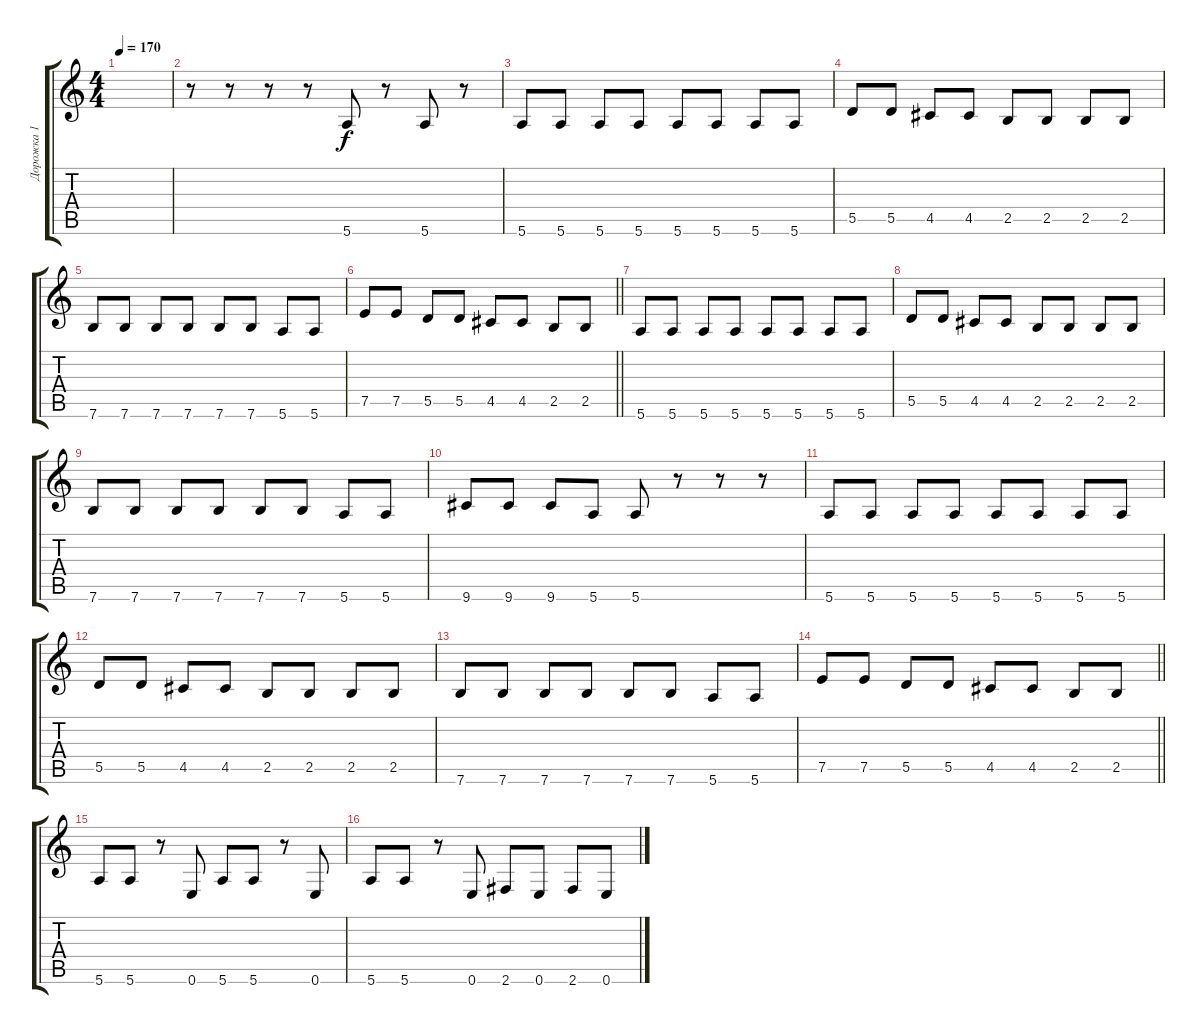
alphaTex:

\track ("Дорожка 1" "Дорожка 1") {instrument distortionguitar}
\staff {score tabs}
\tuning (E4 B3 G3 D3 A2 E2) {hide}
\ts (4 4)
\tempo 170
\clef g2
\ks c
|
r.8 r.8 r.8 r.8 5.6.8 r.8 5.6.8 r.8 |
5.6.8 5.6.8 5.6.8 5.6.8 5.6.8 5.6.8 5.6.8 5.6.8 |
5.5.8 5.5.8 4.5.8 4.5.8 2.5.8 2.5.8 2.5.8 2.5.8 |
7.6.8 7.6.8 7.6.8 7.6.8 7.6.8 7.6.8 5.6.8 5.6.8 |
\barLineRight lightlight
7.5.8 7.5.8 5.5.8 5.5.8 4.5.8 4.5.8 2.5.8 2.5.8 |
5.6.8 5.6.8 5.6.8 5.6.8 5.6.8 5.6.8 5.6.8 5.6.8 |
5.5.8 5.5.8 4.5.8 4.5.8 2.5.8 2.5.8 2.5.8 2.5.8 |
7.6.8 7.6.8 7.6.8 7.6.8 7.6.8 7.6.8 5.6.8 5.6.8 |
9.6.8 9.6.8 9.6.8 5.6.8 5.6.8 r.8 r.8 r.8 |
5.6.8 5.6.8 5.6.8 5.6.8 5.6.8 5.6.8 5.6.8 5.6.8 |
5.5.8 5.5.8 4.5.8 4.5.8 2.5.8 2.5.8 2.5.8 2.5.8 |
7.6.8 7.6.8 7.6.8 7.6.8 7.6.8 7.6.8 5.6.8 5.6.8 |
\barLineRight lightlight
7.5.8 7.5.8 5.5.8 5.5.8 4.5.8 4.5.8 2.5.8 2.5.8 |
5.6.8 5.6.8 r.8 0.6.8 5.6.8 5.6.8 r.8 0.6.8 |
5.6.8 5.6.8 r.8 0.6.8 2.6.8 0.6.8 2.6.8 0.6.8
